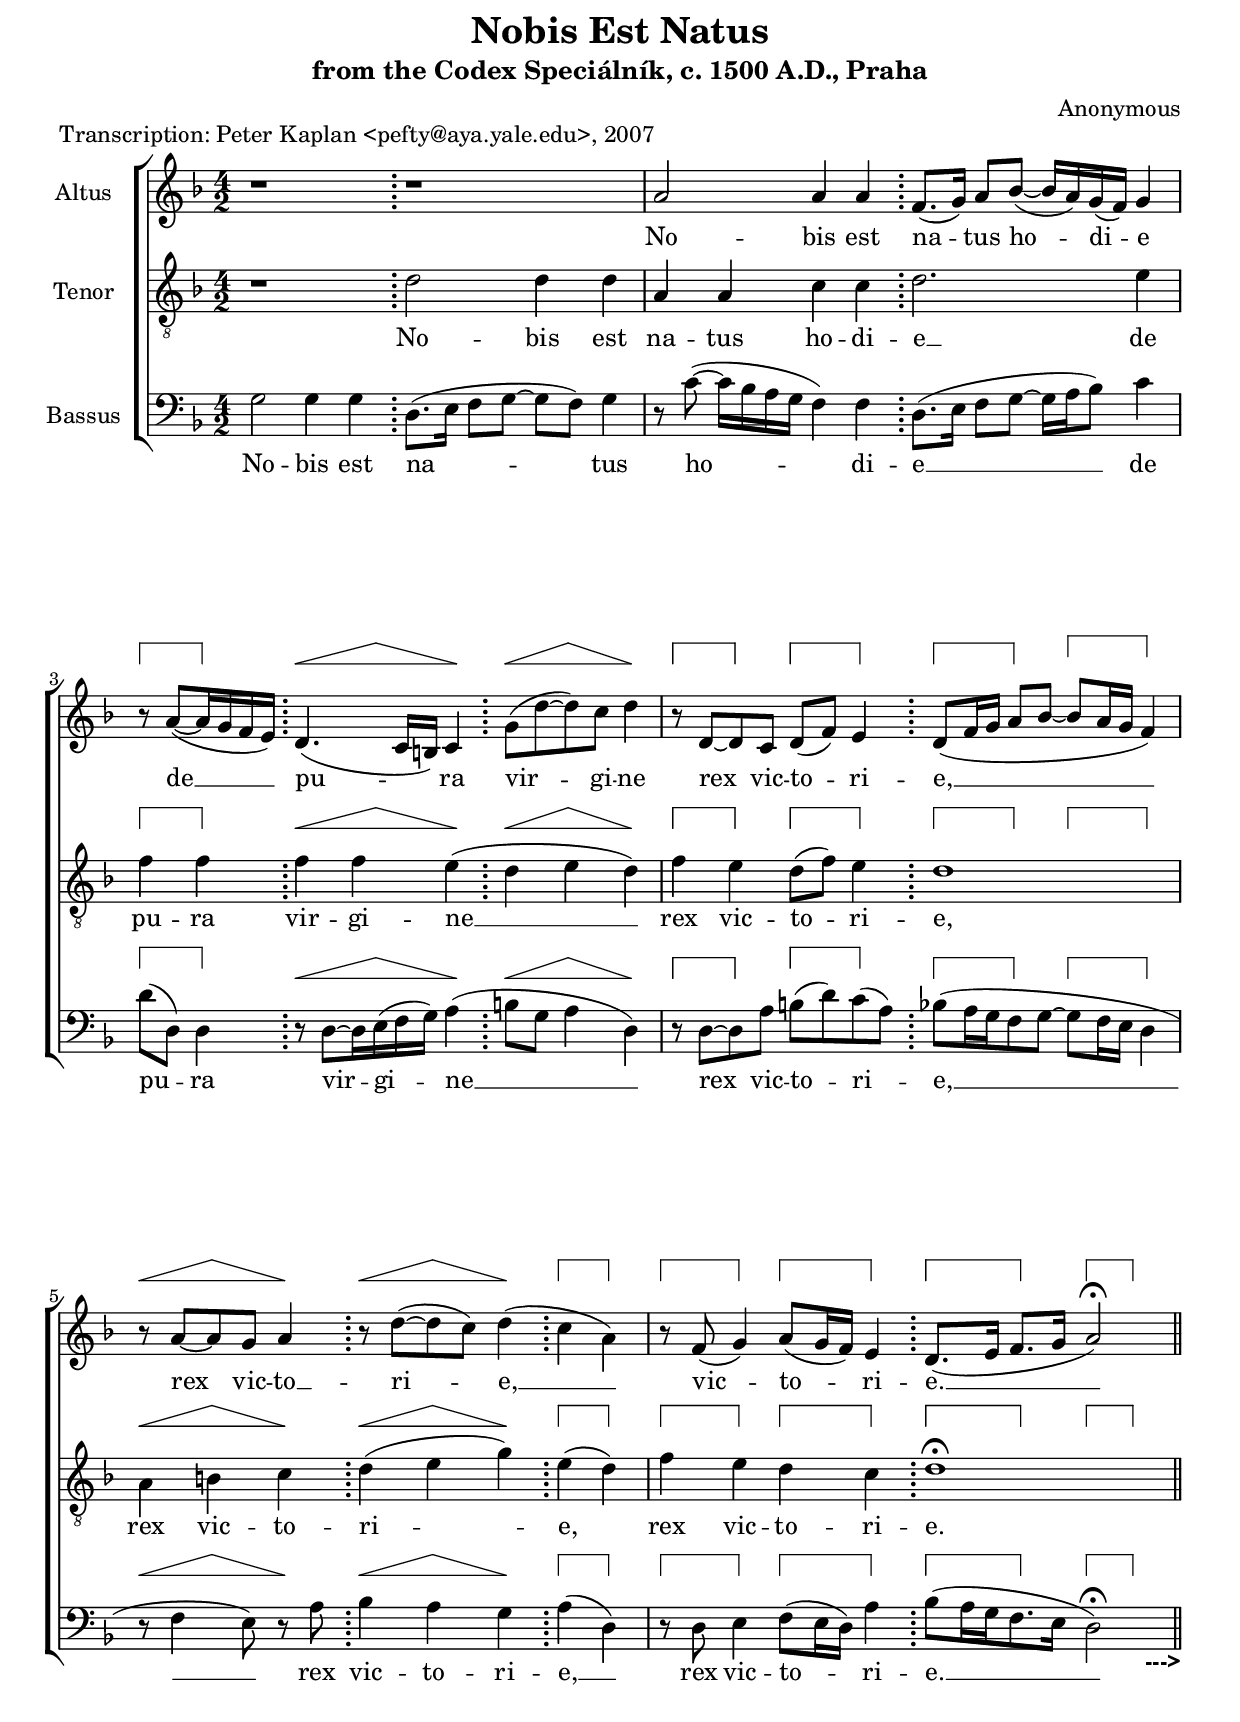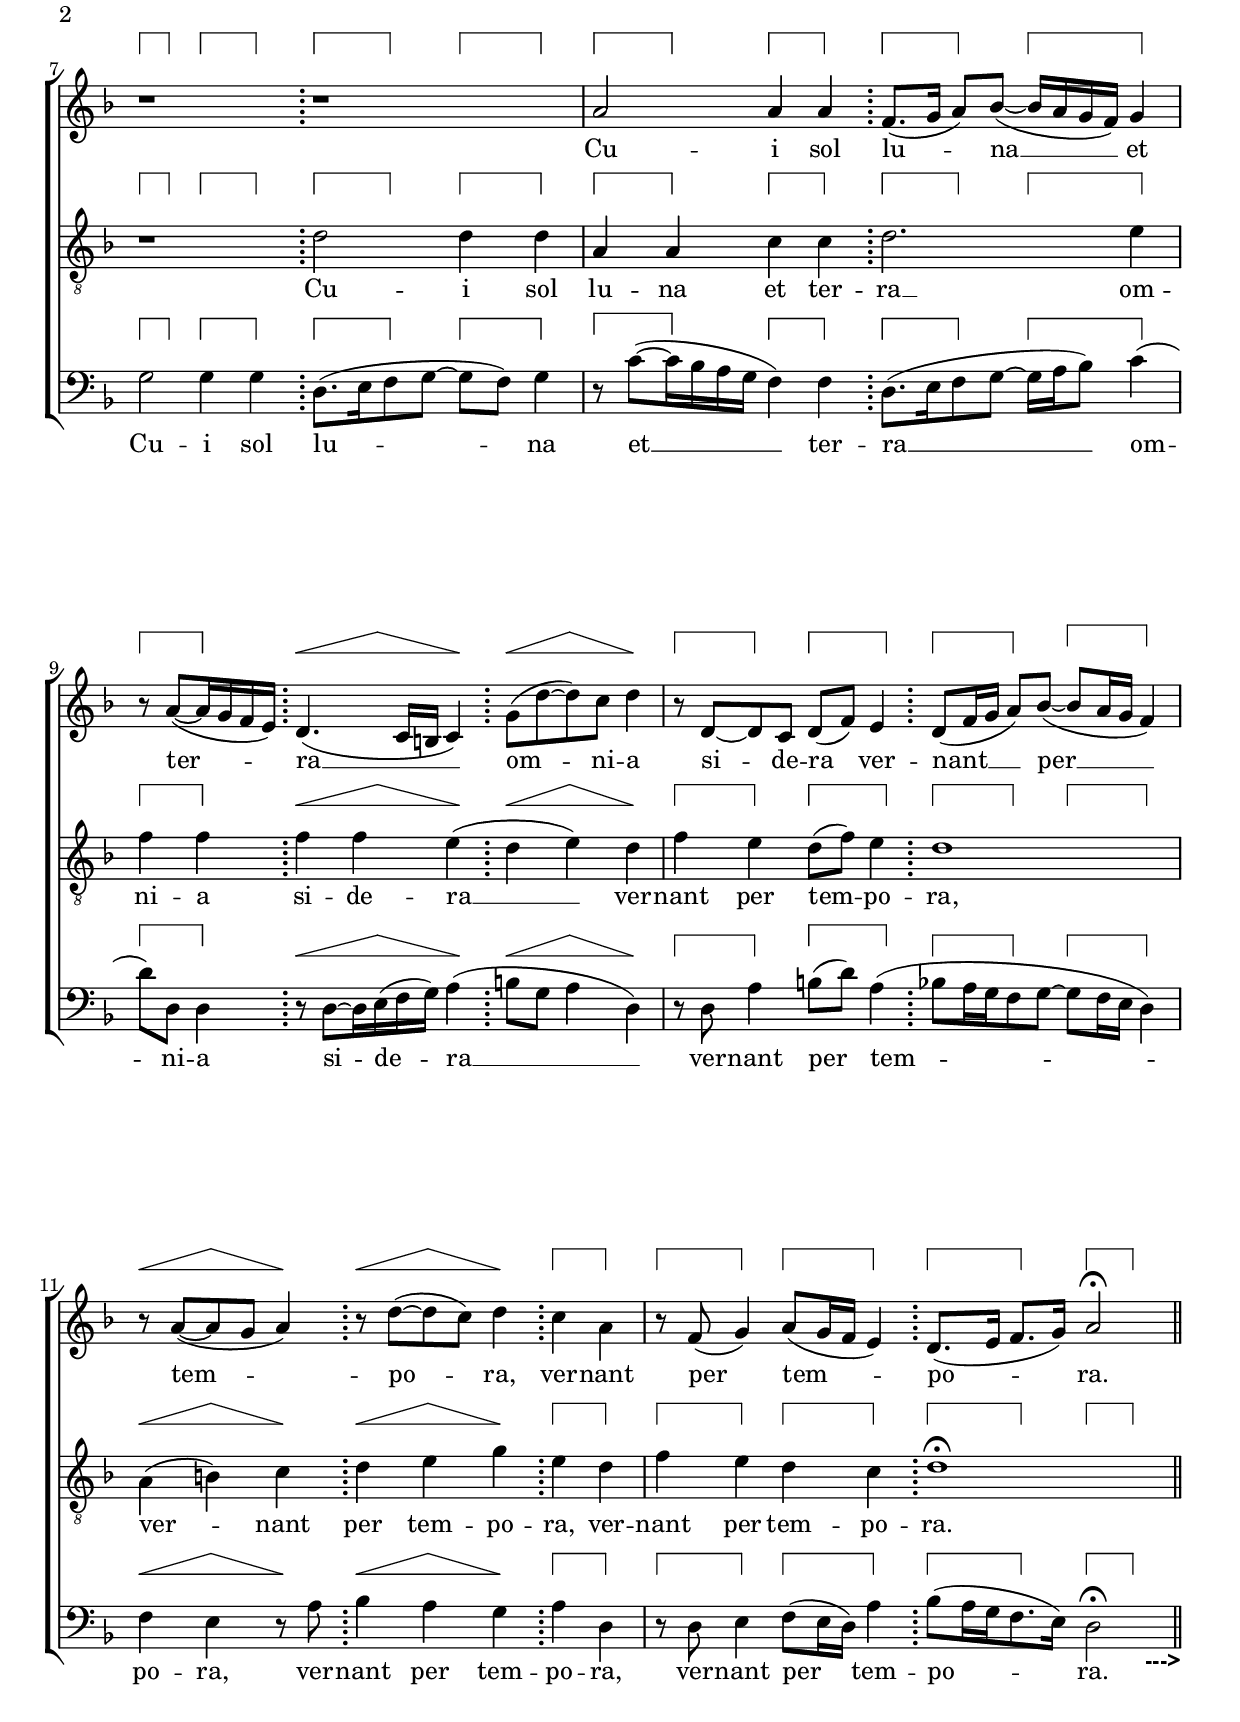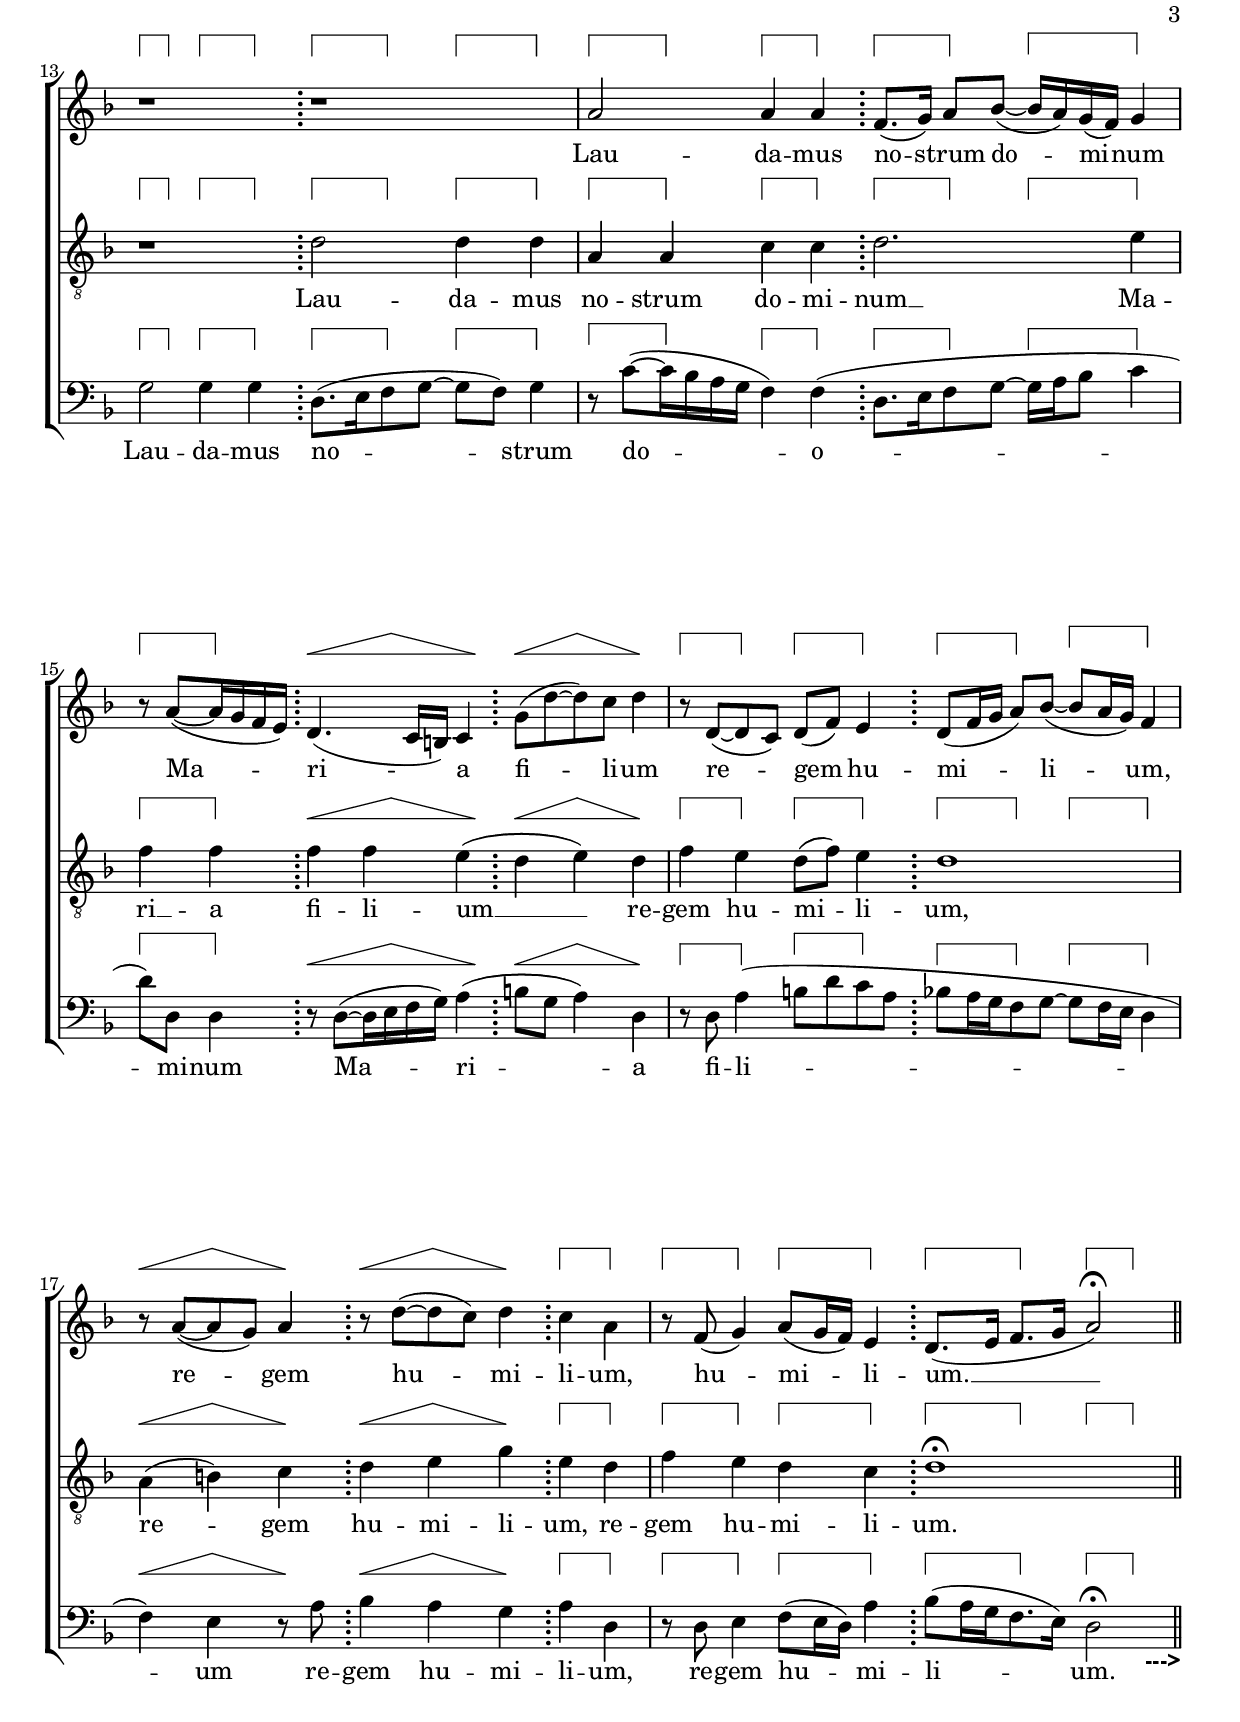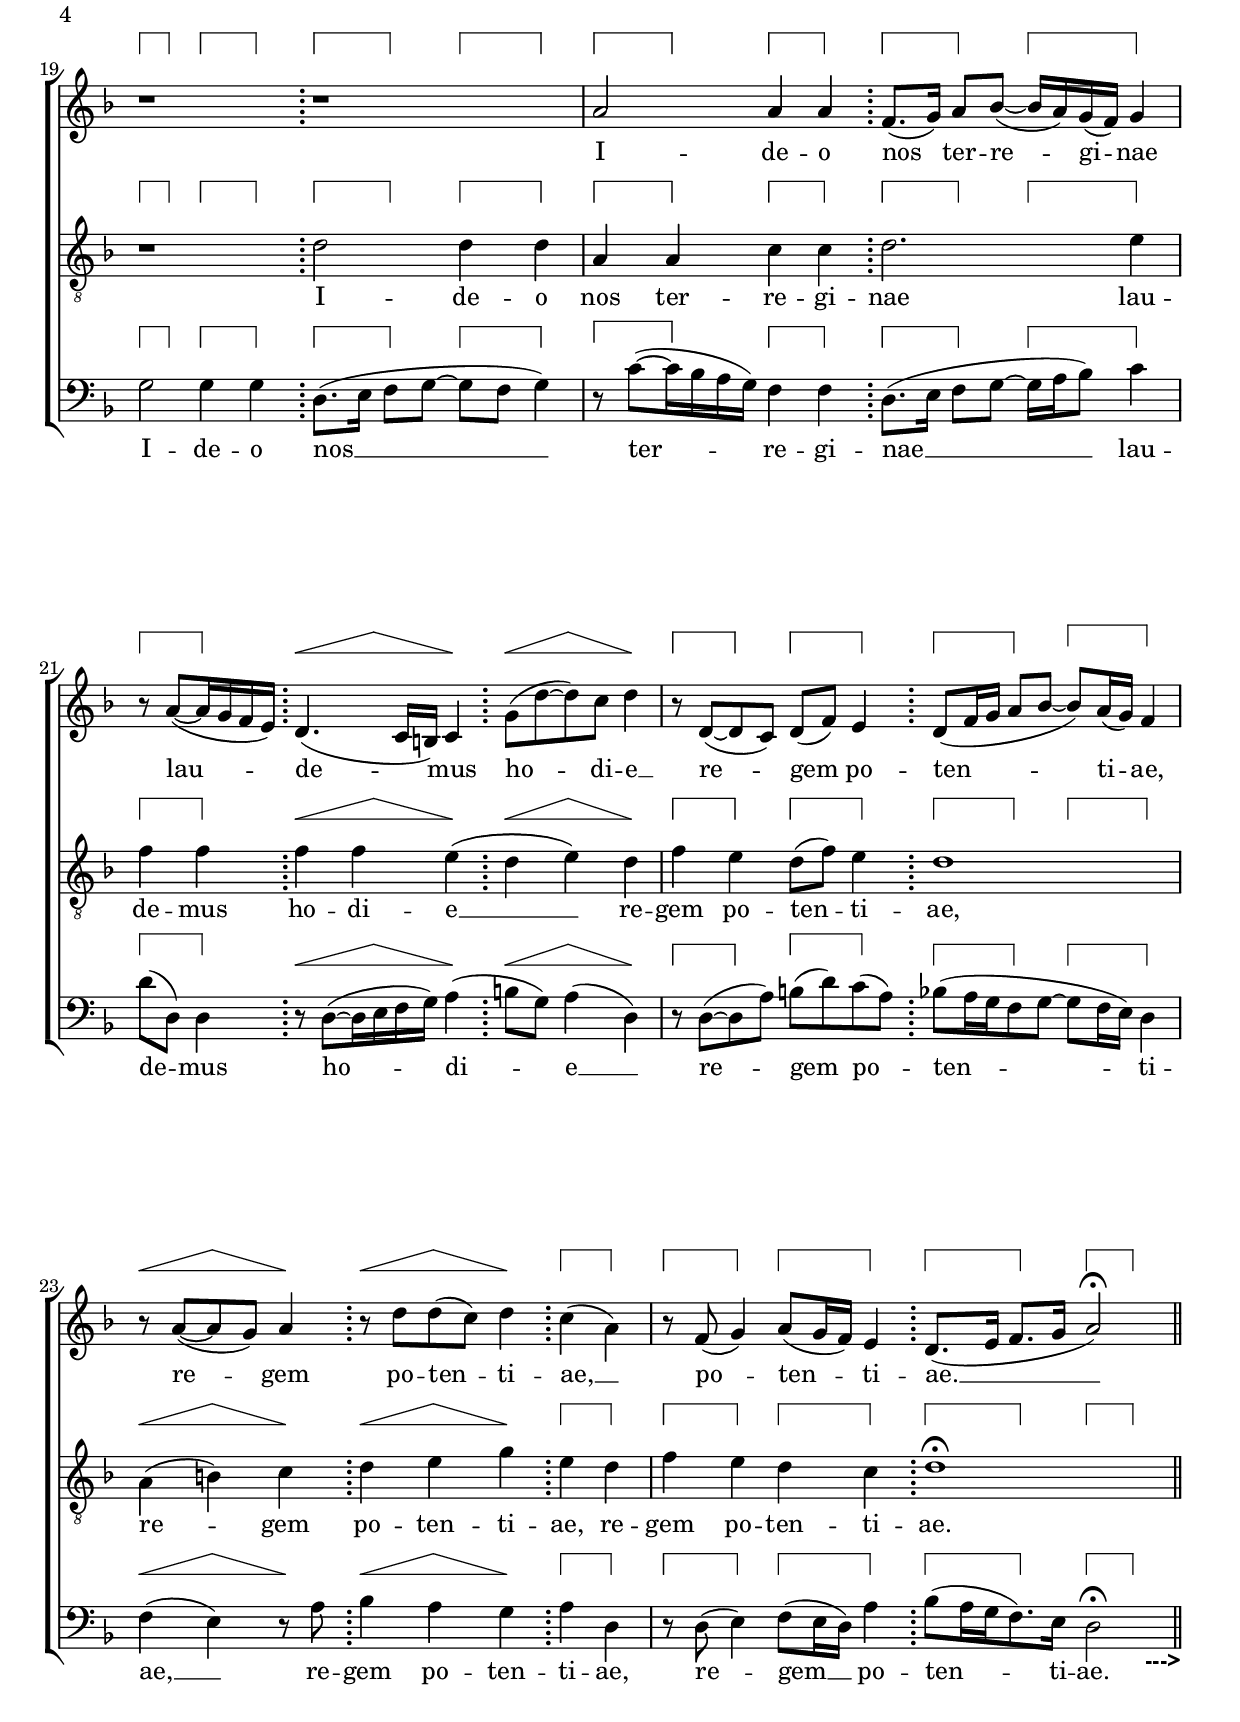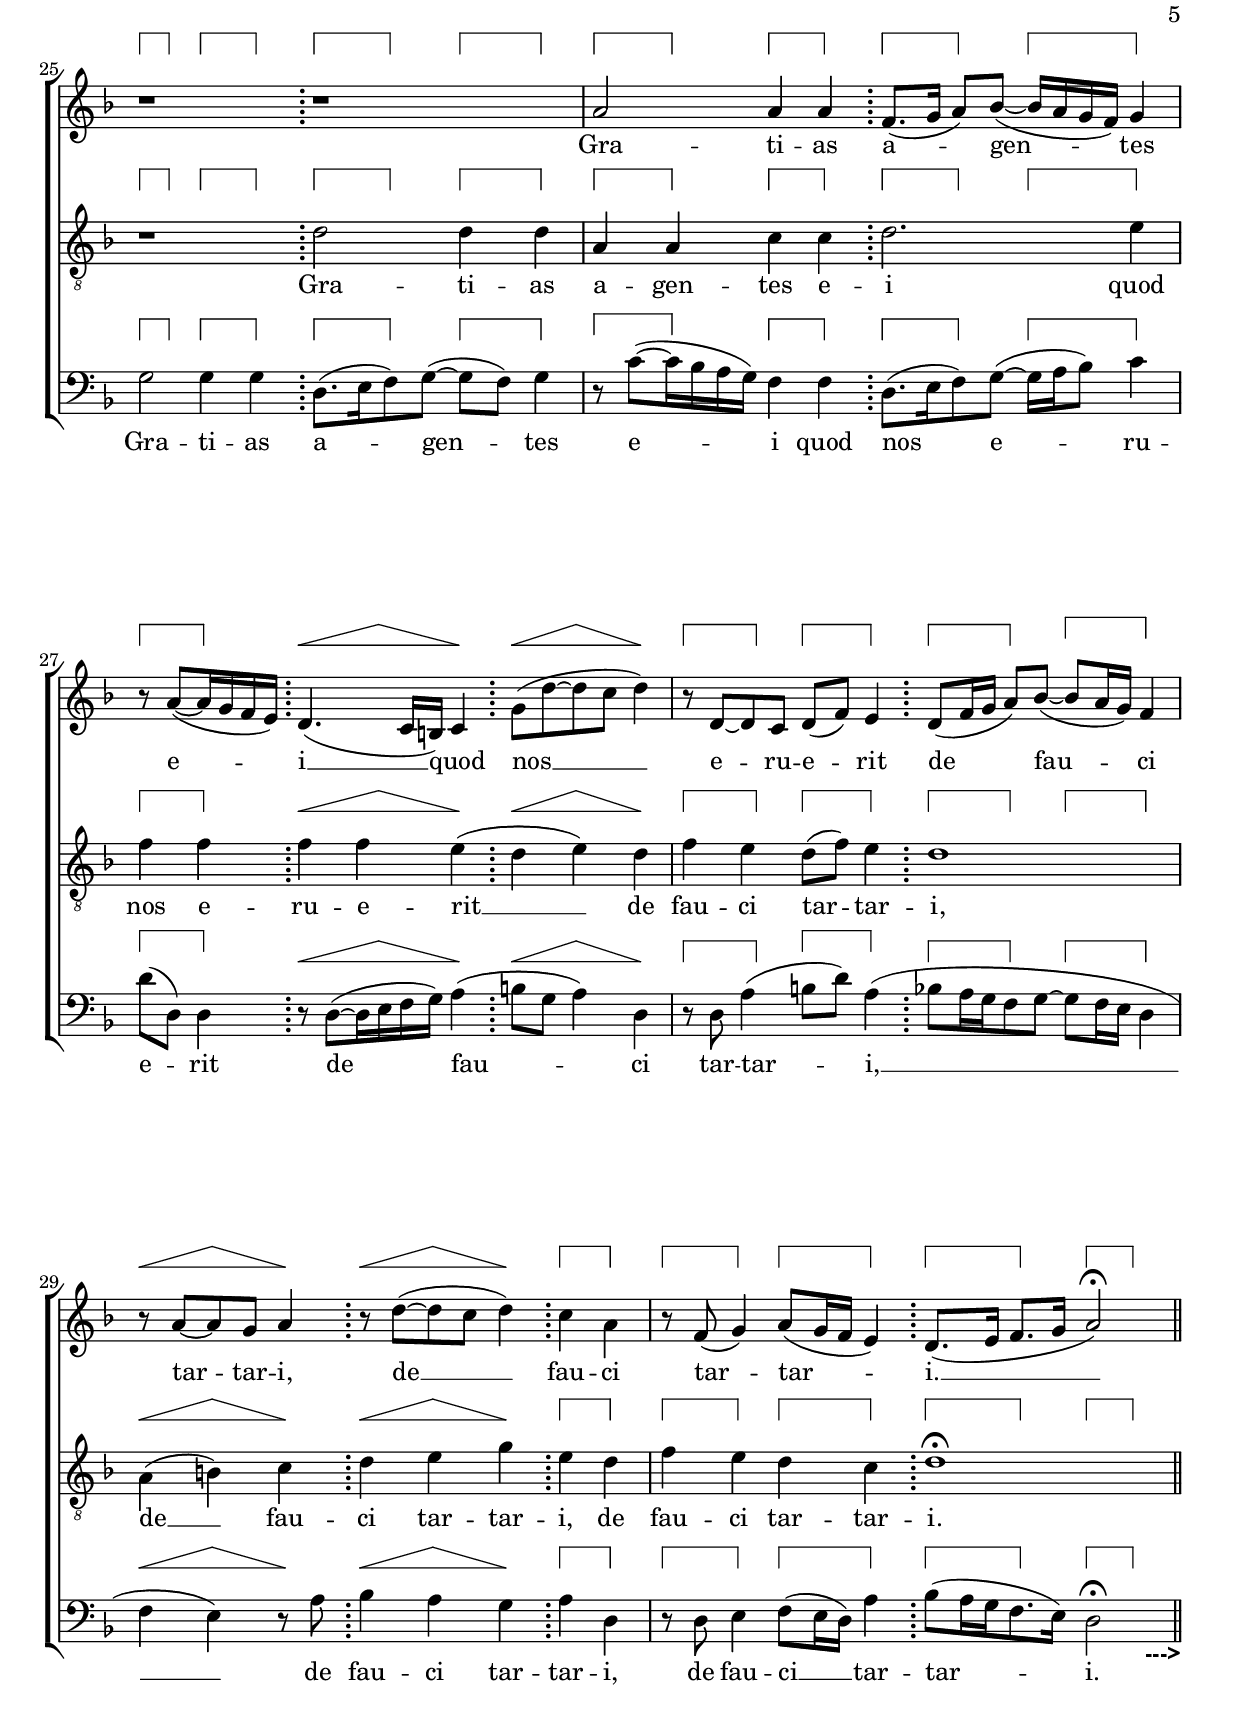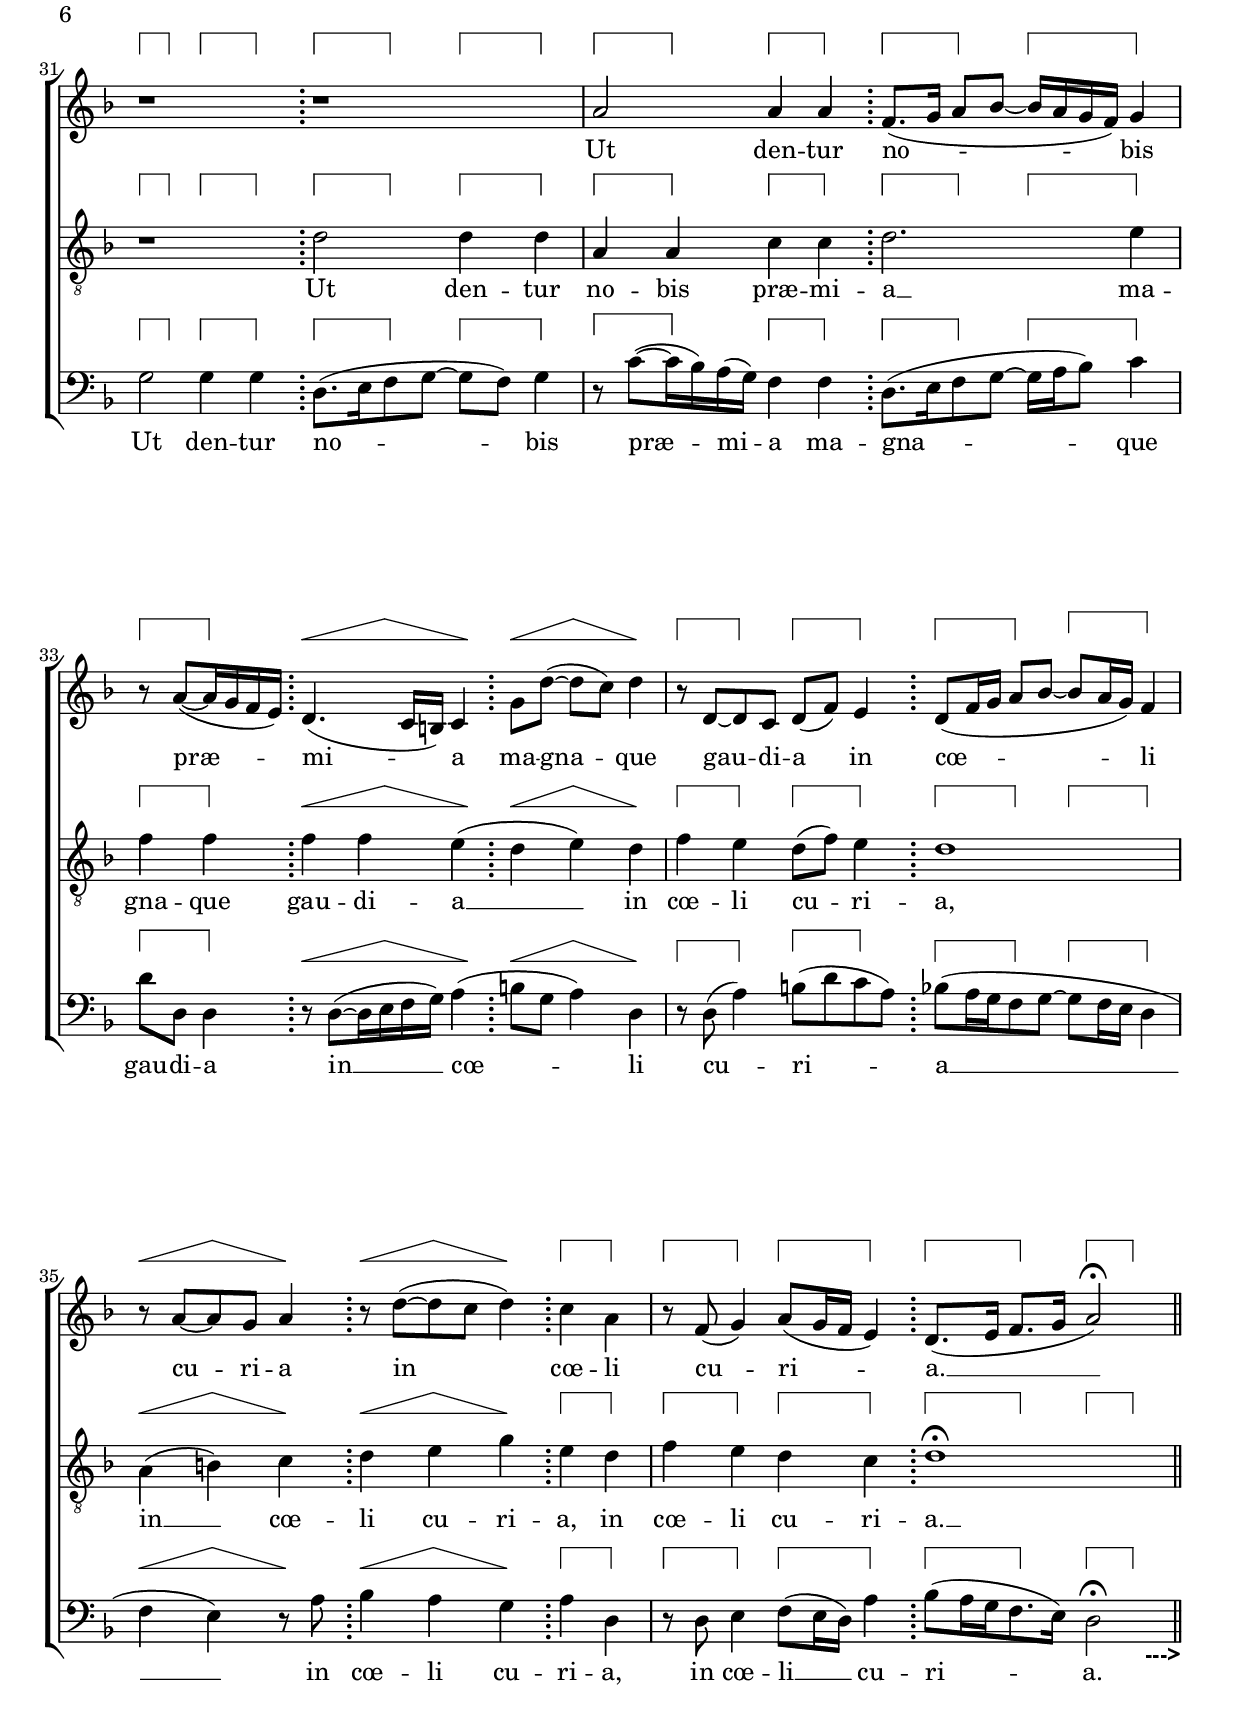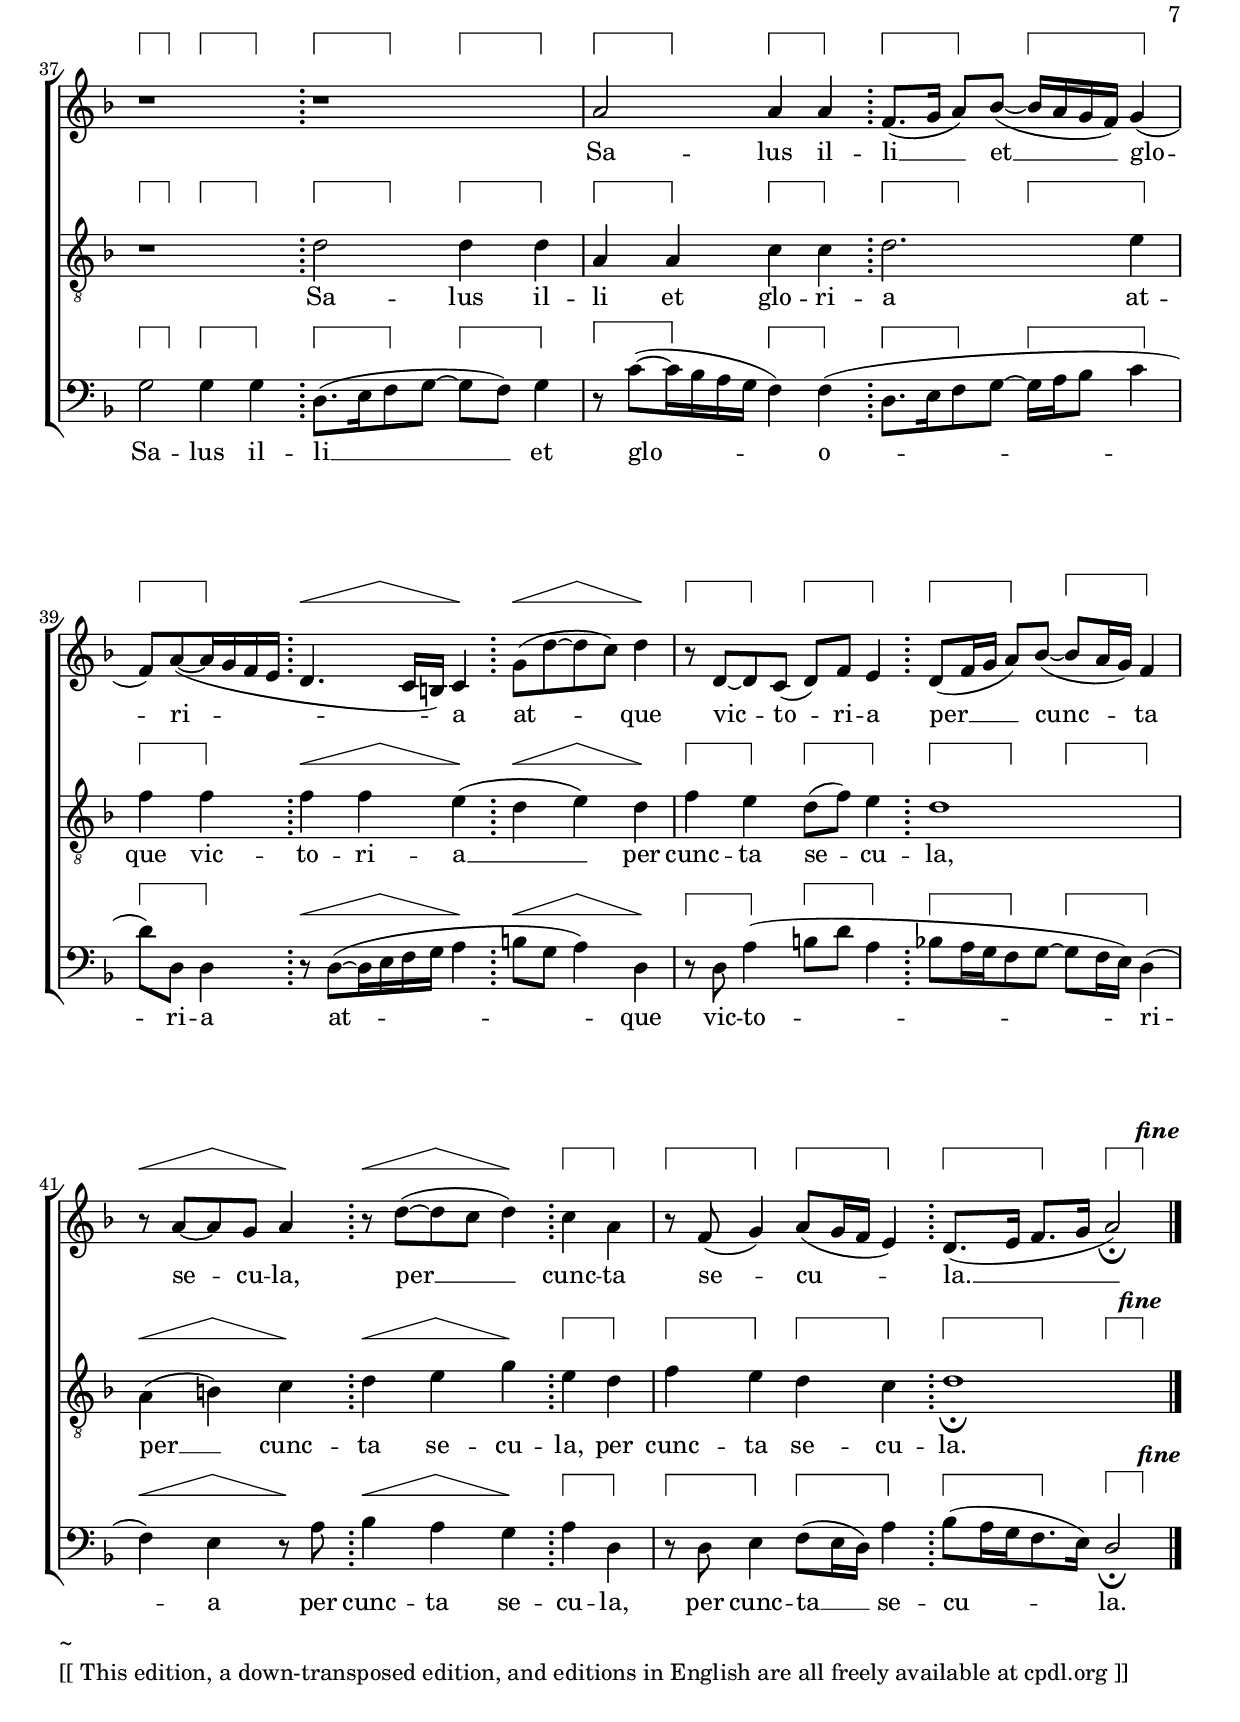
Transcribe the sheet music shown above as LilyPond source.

     \version "2.10.10"
\paper {
  between-system-space = 5\cm
  between-system-padding = #5
  bottom-margin = 1\cm
  top-margin = 0.1\cm
  ragged-bottom=##f
  % ragged-last-bottom=##f
  system-count = #21
  systemSeparatorMarkup = ""
}

\layout {
         % ragged-last = ##t
         \context { 
 % *** TO REMOVE MEASURE GROUPINGS, REMOVE NEXT LINE OF CODE ***
                   \Staff \consists "Measure_grouping_engraver" 
          }
}

oneHalfNoteTime = \markup {
  \override #'(baseline-skip . 0)
  \column {
    \line { \number "1" }
    \line { \smaller \smaller \note #"2" #-0.6 }
  }
}


\header {
    title = "Nobis Est Natus"
    subtitle = "from the Codex Speciálník, c. 1500 A.D., Praha"
    composer = "Anonymous"
    date = "c. 1500 A.D."
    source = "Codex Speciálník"
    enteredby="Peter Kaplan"
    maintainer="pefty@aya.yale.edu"
    piece ="Transcription: Peter Kaplan <pefty@aya.yale.edu>, 2007"
    texidoc = "Any modern transcription of Early music suffers from some necessary flaws.  But in this case additional errors may have crept in in my dictation of this piece from the Hilliard Ensemble recording (1995) thereof.  (In some places I was fully unable to precisely refer the text underlay apparent in the Hilliard Ensemble recording to the text provided in the liner notes; in these cases I have done my best to fill in the gaps sensibly and singably.)  Please forgive any errors, as I had no source against which to check my work.  If errors are found, please notify me so that I can submit a corrected version.

Translation of text (Copyright ECM Records):
To us is born this day
   from a pure virgin
   the King of victory.
To whom the sun, moon, and earth
   and all stars
   spring forth through the ages.
Let us praise our Lord,
   Mary's Son,
   the humble King.
.
.
.
.
.
.
.
.
To Him be worship and glory
   and also victory
   through all ages."

}

     \score { 


       \new Score 
\with { 
% \override NonMusicalPaperColumn #'line-break-permission = ##f 
\override NonMusicalPaperColumn #'page-break-permission = ##f 
\override SpacingSpanner 
          #'base-shortest-duration = #(ly:make-moment 1 16) 
}
        {
         <<
        \new ChoirStaff 
         <<
        \new Staff = altus <<
               {  

        \time 4/2 
      %% Custom time signature
      \override Staff.TimeSignature #'style = #'neomensural
      \override Staff.TimeSignature #'break-visibility = #all-invisible
        \clef treble 
        \key d \minor 
        \set Staff.instrumentName = "Altus "
        \set Staff.midiInstrument = "synth voice"
       % grand measure 1
        r1
        \bar ":"
        r1
       % grand measure 2
        a'2 a'4 a'
        \bar ":"
        f'8.( g'16) a'8[ bes'8](~bes'16 a'16) g'(f') g'4
        \break
       % grand measure 3
        r8 a'8(~a'16 g'16 f' e')
        \bar ":"
        d'4.( c'16 b) c'4
        \bar ":"
        g'8( d''8~d'') c'' d''4
       % grand measure 4
        r8 d'8~d' c' d'( f') e'4
        \bar ":"
        d'8[( f'16 g'] a'8 bes'~bes' a'16 g' f'4)
        \break
       % grand measure 5
        r8 a'8~a' g' a'4
        \bar ":"
        r8 d''8([~d'' c'')] d''4(
        \bar ":"
        \stemDown
        c''4 a') 
        \stemNeutral
       % grand measure 6
        r8 f'8( g'4) a'8( g'16 f') e'4 
        \bar ":"
        d'8.[( e'16] f'8.[ g'16] a'2)
        \fermata
        \bar "||"
        \pageBreak
       % grand measure 7
        r1
        \bar ":"
        r1
       % grand measure 8
        a'2 a'4 a'
        \bar ":"
        f'8.( g'16 a'8)[ bes'8](~bes'16 a'16 g' f') g'4
        \break
       % grand measure 9
        r8 a'8(~a'16 g'16 f' e')
        \bar ":"
        d'4.( c'16 b c'4)
        \bar ":"
        g'8( d''8~d'') c'' d''4
       % grand measure 10
        r8 d'8~d' c' d'( f') e'4
        \bar ":"
        d'8[( f'16 g'] a'8) bes'(~bes' a'16 g' f'4)
        \break
       % grand measure 11
        r8 a'8(~a' g' a'4)
        \bar ":"
        r8 d''8([~d'' c'']) d''4
        \bar ":"
        \stemDown
        c''4 a' 
        \stemNeutral
       % grand measure 12
        r8 f'8( g'4) a'8( g'16 f' e'4) 
        \bar ":"
        d'8.[( e'16] f'8.[ g'16]) a'2
        \fermata
        \bar "||"
        \pageBreak
       % grand measure 13
        r1
        \bar ":"
        r1
       % grand measure 14
        a'2 a'4 a'
        \bar ":"
        f'8.( g'16) a'8[ bes'8(]~bes'16 a') g'( f') g'4
        \break
       % grand measure 15
        r8 a'8(~a'16 g'16 f' e')
        \bar ":"
        d'4.( c'16 b) c'4
        \bar ":"
        g'8( d''8~d'') c''] d''4
       % grand measure 16
        r8 d'8(~d' c') d'( f') e'4
        \bar ":"
        d'8[( f'16 g'] a'8) bes'(~bes' a'16 g') f'4
        \break
       % grand measure 17
        r8 a'8(~a' g') a'4
        \bar ":"
        r8 d''8([~d'' c'')] d''4
        \bar ":"
        \stemDown
        c''4 a' 
        \stemNeutral
       % grand measure 18
        r8 f'8( g'4) a'8( g'16 f') e'4 
        \bar ":"
        d'8.[( e'16] f'8.[ g'16] a'2)
        \fermata
        \bar "||"
        \pageBreak
       % grand measure 19
        r1
        \bar ":"
        r1
       % grand measure 20
        a'2 a'4 a'
        \bar ":"
        f'8.( g'16) a'8[ bes'8](~bes'16 a'16) g'(f') g'4
        \break
       % grand measure 21
        r8 a'8(~a'16 g'16 f' e')
        \bar ":"
        d'4.( c'16 b) c'4
        \bar ":"
        g'8( d''8~d'') c'' d''4
       % grand measure 22
        r8 d'8(~d' c') d'( f') e'4
        \bar ":"
        d'8[( f'16 g'] a'8 bes'~bes') a'16( g') f'4
        \break
       % grand measure 23
        r8 a'8(~a' g') a'4
        \bar ":"
        r8 d''8[ d''( c'')] d''4
        \bar ":"
        \stemDown
        c''4( a') 
        \stemNeutral
       % grand measure 24
        r8 f'8( g'4) a'8( g'16 f') e'4 
        \bar ":"
        d'8.[( e'16] f'8.[ g'16] a'2)
        \fermata
        \bar "||"
        \pageBreak
       % grand measure 25
        r1
        \bar ":"
        r1
       % grand measure 26
        a'2 a'4 a'
        \bar ":"
        f'8.( g'16 a'8)[ bes'8](~bes'16 a'16 g' f') g'4
        \break
       % grand measure 27
        r8 a'8(~a'16 g'16 f' e')
        \bar ":"
        d'4.( c'16 b) c'4
        \bar ":"
        g'8( d''8~d'' c'' d''4)
       % grand measure 28
        r8 d'8~d' c' d'( f') e'4
        \bar ":"
        d'8[( f'16 g'] a'8) bes'(~bes' a'16 g') f'4
        \break
       % grand measure 29
        r8 a'8~a' g' a'4
        \bar ":"
        r8 d''8([~d'' c''] d''4)
        \bar ":"
        \stemDown
        c''4 a' 
        \stemNeutral
       % grand measure 30
        r8 f'8( g'4) a'8( g'16 f' e'4) 
        \bar ":"
        d'8.[( e'16] f'8.[ g'16] a'2)
        \fermata
        \bar "||"
        \pageBreak
       % grand measure 31
        r1
        \bar ":"
        r1
       % grand measure 32
        a'2 a'4 a'
        \bar ":"
        f'8.( g'16 a'8[ bes'8]~bes'16 a' g' f') g'4
        \break
       % grand measure 33
        r8 a'8(~a'16 g'16 f' e')
        \bar ":"
        d'4.( c'16 b) c'4
        \bar ":"
        g'8 d''8(~d''[ c'']) d''4
       % grand measure 34
        r8 d'8~d' c' d'( f') e'4
        \bar ":"
        d'8[( f'16 g'] a'8 bes'~bes' a'16 g') f'4
        \break
       % grand measure 35
        r8 a'8~a' g' a'4
        \bar ":"
        r8 d''8([~d'' c''] d''4)
        \bar ":"
        \stemDown
        c''4 a' 
        \stemNeutral
       % grand measure 36
        r8 f'8( g'4) a'8( g'16 f' e'4) 
        \bar ":"
        d'8.[( e'16] f'8.[ g'16] a'2)
        \fermata
        \bar "||"
        \pageBreak
       % grand measure 37
        r1
        \bar ":"
        r1
       % grand measure 38
        a'2 a'4 a'
        \bar ":"
        f'8.( g'16 a'8)[ bes'8](~bes'16 a'16 g' f') g'4(
        \break
       % grand measure 39
        f'8) a'(~a'16 g'16 f' e'
        \bar ":"
        d'4. c'16 b) c'4
        \bar ":"
        g'8( d''8~d'' c'') d''4
       % grand measure 40
        r8 d'8~d' c'( d') f' e'4
        \bar ":"
        d'8[( f'16 g'] a'8) bes'(~bes' a'16 g') f'4
        \break
       % grand measure 41
        r8 a'8~a' g' a'4
        \bar ":"
        r8 d''8([~d'' c''] d''4)
        \bar ":"
        \stemDown
        c''4 a' 
        \stemNeutral
       % grand measure 42
        r8 f'8( g'4) a'8( g'16 f' e'4) 
        \bar ":"
        d'8.[( e'16] f'8.[ g'16] a'2^\markup{ \hspace#3 \raise #0.0 \italic \bold fine } )
        _\fermata
        \bar "||"
 }
\addlyrics { 


        No -- bis est 
        na -- tus ho -- di -- e
        de __ 
        pu -- ra 
        vir -- gi -- ne
        rex vic -- to -- ri -- 
        e, __
        rex 
        vic -- to 
        __ -- ri -- e, __ vic --
        to -- ri -- e. __ 


        Cu -- i sol 
        lu -- na __ et 
        ter -- 
        ra __
        om -- ni -- a 
        si -- de -- ra ver -- 
        nant __ per __ 
        tem -- 
        po -- ra,
        ver -- nant 
        per tem -- 
        po -- ra.


        Lau -- da -- mus 
        no -- strum do -- mi -- num
        Ma --
        ri -- a 
        fi -- li -- um
        re -- gem hu -- mi -- 
        li -- 
        um,
        re -- gem
        hu -- mi --
        li -- um, 
        hu -- mi -- li --
        um. __

        I -- de -- o 
        nos ter -- re -- gi -- nae
        lau --
        de -- mus 
        ho -- di -- e
        __ re -- gem po -- 
        ten -- ti -- ae,
        re -- gem 
        po -- ten -- ti -- 
        ae, __
        po -- ten -- ti -- 
        ae. __ 


        Gra -- ti -- as 
        a -- gen -- tes
        e -- 
        i __ quod
        nos __
        e -- ru -- e -- rit
        de fau -- ci 
        tar -- tar -- i,
        de __ 
        fau -- ci 
        tar -- tar --
        i. __


        Ut den -- tur 
        no -- bis
        præ --
        mi -- a 
        ma -- gna -- que
        gau -- di -- a in 
        cœ -- li 
        cu -- ri -- a
        in
        cœ -- li
        cu -- ri --
        a. __

        Sa -- lus il -- 
        li __ et __ glo -- 
          ri -- 
          a 
        at -- que
        vic -- to -- ri -- a
        per __ cunc -- ta 
        se -- cu -- la,
        per __
        cunc -- ta se -- cu -- 
        la. __
} 
>>
        \new Staff = tenor <<
               {  
      %% Custom time signature
      \override Staff.TimeSignature #'style = #'neomensural
      \override Staff.TimeSignature #'break-visibility = #all-invisible
        \clef "G_8" 
        \key d \minor 
        \time 4/2 
        \set Staff.instrumentName = "Tenor "
        \set Staff.midiInstrument = "synth voice"
       % grand measure 1
        r1
        \bar ":"
        d'2 d'4 d'
       % grand measure 2
        a4 a c' c'
        \bar ":"
        d'2. e'4
       % grand measure 3
        f'4 f'
        \bar ":"
        f'4 f' e'(
        \bar ":"
        d'4 e' d')
       % grand measure 4
        f'4 e' d'8( f') e'4
        \bar ":"
        d'1
       % grand measure 5
        \stemDown
        a4 b c'
        \stemNeutral
        \bar ":"
        d'4( e' g')
        \bar ":"
        e'( d') 
       % grand measure 6
        f'4 e' d' c' 
        \bar ":"
        d'1 
        \fermata
        \bar "||" 
        \pageBreak
       % grand measure 7
        r1
        \bar ":"
        d'2 d'4 d'
       % grand measure 8
        a4 a c' c'
        \bar ":"
        d'2. e'4
       % grand measure 9
        f'4 f'
        \bar ":"
        f'4 f' e'(
        \bar ":"
        d'4 e') d'
       % grand measure 10
        f'4 e' d'8( f') e'4
        \bar ":"
        d'1
       % grand measure 11
        \stemDown
        a4( b) c'
        \stemNeutral
        \bar ":"
        d'4 e' g'
        \bar ":"
        e' d' 
       % grand measure 12
        f'4 e' d' c' 
        \bar ":"
        d'1 
        \fermata
        \bar "||" 
        \pageBreak
       % grand measure 13
        r1
        \bar ":"
        d'2 d'4 d'
       % grand measure 14
        a4 a c' c'
        \bar ":"
        d'2. e'4
       % grand measure 15
        f'4 f'
        \bar ":"
        f'4 f' e'(
        \bar ":"
        d'4 e') d'
       % grand measure 16
        f'4 e' d'8( f') e'4
        \bar ":"
        d'1
       % grand measure 17
        \stemDown
        a4( b) c'
        \stemNeutral
        \bar ":"
        d'4 e' g'
        \bar ":"
        e' d' 
       % grand measure 18
        f'4 e' d' c' 
        \bar ":"
        d'1 
        \fermata
        \bar "||" 
        \pageBreak
       % grand measure 19
        r1
        \bar ":"
        d'2 d'4 d'
       % grand measure 20
        a4 a c' c'
        \bar ":"
        d'2. e'4
       % grand measure 21
        f'4 f'
        \bar ":"
        f'4 f' e'(
        \bar ":"
        d'4 e') d'
       % grand measure 22
        f'4 e' d'8( f') e'4
        \bar ":"
        d'1
       % grand measure 23
        \stemDown
        a4( b) c'
        \stemNeutral
        \bar ":"
        d'4 e' g'
        \bar ":"
        e' d' 
       % grand measure 24
        f'4 e' d' c' 
        \bar ":"
        d'1 
        \fermata
        \bar "||" 
        \pageBreak
       % grand measure 25
        r1
        \bar ":"
        d'2 d'4 d'
       % grand measure 26
        a4 a c' c'
        \bar ":"
        d'2. e'4
       % grand measure 27
        f'4 f'
        \bar ":"
        f'4 f' e'(
        \bar ":"
        d'4 e') d'
       % grand measure 28
        f'4 e' d'8( f') e'4
        \bar ":"
        d'1
       % grand measure 29
        \stemDown
        a4( b) c'
        \stemNeutral
        \bar ":"
        d'4 e' g'
        \bar ":"
        e' d' 
       % grand measure 30
        f'4 e' d' c' 
        \bar ":"
        d'1 
        \fermata
        \bar "||" 
        \pageBreak
       % grand measure 31
        r1
        \bar ":"
        d'2 d'4 d'
       % grand measure 32
        a4 a c' c'
        \bar ":"
        d'2. e'4
       % grand measure 33
        f'4 f'
        \bar ":"
        f'4 f' e'(
        \bar ":"
        d'4 e') d'
       % grand measure 34
        f'4 e' d'8( f') e'4
        \bar ":"
        d'1
       % grand measure 35
        \stemDown
        a4( b) c'
        \stemNeutral
        \bar ":"
        d'4 e' g'
        \bar ":"
        e' d' 
       % grand measure 36
        f'4 e' d' c' 
        \bar ":"
        d'1 
        \fermata
        \bar "||" 
        \pageBreak
       % grand measure 37
        r1
        \bar ":"
        d'2 d'4 d'
       % grand measure 38
        a4 a c' c'
        \bar ":"
        d'2. e'4
       % grand measure 39
        f'4 f'
        \bar ":"
        f'4 f' e'(
        \bar ":"
        d'4 e') d'
       % grand measure 40
        f'4 e' d'8( f') e'4
        \bar ":"
        d'1
       % grand measure 41
        \stemDown
        a4( b) c'
        \stemNeutral
        \bar ":"
        d'4 e' g'
        \bar ":"
        e' d' 
       % grand measure 42
        f'4 e' d' c' 
        \bar ":"
        d'1^\markup{ \hspace#17 \raise #0.2 \italic \bold fine }  
        _\fermata
        \bar "|."
}
\addlyrics { 

        No -- bis est 
        na -- tus ho -- di -- 
        e __ de 
        pu -- ra 
        vir -- gi -- ne
        __
        rex vic -- to -- ri -- 
        e,
        rex vic -- to --
        ri -- 
        e, rex vic --
        to -- ri -- e.

        Cu -- i sol 
        lu -- na et ter -- 
        ra __ om -- 
        ni -- a 
        si -- de -- ra
        __
        ver -- nant per tem --
        po -- ra,
        ver -- nant per 
        tem --
        po -- ra, ver -- nant 
        per tem -- po -- ra.

        Lau -- da -- mus 
        no -- strum do -- mi -- num __
        Ma -- ri 
        __ -- a 
        fi -- li -- um
        __        
        re -- gem hu -- mi -- 
        li -- um,
        re -- gem hu -- 
        mi -- 
        li -- um, re -- gem 
        hu -- mi -- li -- um.

        I -- de -- o 
        nos ter -- re -- gi -- 
        nae lau --
        de -- mus 
        ho -- di -- e
        __ re -- 
        gem po -- ten -- ti --
        ae,
        re -- gem 
        po -- ten -- ti -- 
        ae, re -- 
        gem po -- ten -- ti -- 
        ae.  

        Gra -- ti -- as 
        a -- gen -- tes e -- 
        i quod
        nos e -- 
        ru -- e -- rit
        __ de 
        fau -- ci tar -- tar --
        i,
        de __ fau -- 
        ci tar -- tar --
        i, de
        fau -- ci tar -- tar --
        i. 

        Ut den -- tur 
        no -- bis præ -- mi -- 
        a __ ma -- 
        gna -- que
        gau -- di -- a 
        __ in 
        cœ -- li cu -- ri -- 
        a,
        in __ cœ -- 
        li cu -- ri --
        a, in 
        cœ -- li cu -- ri --
        a. __

        Sa -- lus il -- 
        li et glo -- ri -- 
        a at --
        que vic -- 
        to -- ri -- a
        __       
        per  cunc -- ta se -- 
        cu -- 
        la, per __ cunc -- 
        ta 
        se --
        cu -- la, per cunc -- 
        ta se -- cu -- la.

}

>>

        \new Staff = bass <<
               {  
      %% Custom time signature
      \override Staff.TimeSignature #'style = #'neomensural
      \override Staff.TimeSignature #'break-visibility = #all-invisible
        \clef bass 
        \key d \minor 
        \time 4/2 
        \set Staff.instrumentName = "Bassus "
        \set Staff.midiInstrument = "synth voice"
       % grand measure 1
       % #(set-time-signature 8 4 '(2 2 2 2))
        g2 g4 g
        \bar ":"
        d8.([ e16] f8[ g]~g[ f]) g4        
       % grand measure 2  
       % #(set-time-signature 8 4 '(2 2 2 2))      
        r8 c'8(~c'16 bes a g f4) f
        \bar ":"
        d8.([ e16] f8[ g]~g16 a bes8) c'4
        \break
       % grand measure 3
       #(set-time-signature 8 4 '(2 3 3)) 
        d'8( d) d4
        \bar ":"
        r8 d8~d16 e( f g) a4(
        \bar ":"
        b8 g a4 d)
       % grand measure 4
       #(set-time-signature 8 4 '(2 2 2 2))
        r8 d8~d a b( d') c'( a)
        \bar ":"
        bes8( a16 g f8 g~g f16 e d4
       % grand measure 5
       #(set-time-signature 8 4 '(3 3 2)) 
        r8 f4 e8) r8 a8
        \bar ":"
        bes4 a g
        \bar ":"
        a4( d)
       % grand measure 6
       #(set-time-signature 8 4 '(2 2 2 2))
        r8 d8 e4 f8( e16 d) a4
        \bar ":"
        bes8( a16 g f8. e16_\markup{ \hspace#9 \raise #0.8 \bold ---> } 
        % \once \override TextScript #'padding = #15.0    
        d2)
        \fermata 
        \bar "||"
        \pageBreak
       % grand measure 7
       % #(set-time-signature 8 4 '(2 2 2 2))
        g2 g4 g
        \bar ":"
        d8.( e16 f8 g~g f) g4        
       % grand measure 8        
        r8 c'8(~c'16 bes a g f4) f
        \bar ":"
        d8.( e16 f8 g~g16 a bes8) c'4(
        \break
       % grand measure 9
       #(set-time-signature 8 4 '(2 3 3)) 
        d'8) d d4
        \bar ":"
        r8 d8~d16 e( f g) a4(
        \bar ":"
        b8 g a4 d)
       % grand measure 10
       #(set-time-signature 8 4 '(2 2 2 2))
        r8 d8 a4 b8( d') a4(
        \bar ":"
        bes8 a16 g f8 g~g f16 e d4)
       % grand measure 11
       #(set-time-signature 8 4 '(3 3 2)) 
        f4 e r8 a8
        \bar ":"
        bes4 a g
        \bar ":"
        a4 d
       % grand measure 12
       #(set-time-signature 8 4 '(2 2 2 2))
        r8 d8 e4 f8( e16 d) a4
        \bar ":"
        bes8( a16 g f8. e16_\markup{ \hspace#9 \raise #0.8 \bold ---> }) 
        % \once \override TextScript #'padding = #15.0    
        d2
        \fermata 
        \bar "||"
        \pageBreak       
       % grand measure 13
       % #(set-time-signature 8 4 '(2 2 2 2))
        g2 g4 g
        \bar ":"
        d8.( e16 f8 g~g f) g4        
       % grand measure 14        
        r8 c'8((~c'16 bes a g f4) f(
        \bar ":"
        d8. e16 f8 g~g16 a bes8 c'4
        \break
       % grand measure 15
       #(set-time-signature 8 4 '(2 3 3)) 
        d'8)) d d4
        \bar ":"
        r8 d8(~d16 e f g) a4(
        \bar ":"
        b8 g a4) d
       % grand measure 16
       #(set-time-signature 8 4 '(2 2 2 2))
        r8 d8 a4 (b8 d' c' a
        \bar ":"
        bes8 a16 g f8 g~g f16 e d4
       % grand measure 17
       #(set-time-signature 8 4 '(3 3 2)) 
        f4) e r8 a8
        \bar ":"
        bes4 a g
        \bar ":"
        a4 d
       % grand measure 18
       #(set-time-signature 8 4 '(2 2 2 2))
        r8 d8 e4 f8( e16 d) a4
        \bar ":"
        bes8( a16 g f8. e16_\markup{ \hspace#9 \raise #0.8 \bold ---> }) 
        % \once \override TextScript #'padding = #15.0    
        d2
        \fermata 
        \bar "||"
        \pageBreak 
       % grand measure 19 
       % #(set-time-signature 8 4 '(2 2 2 2))
        g2 g4 g
        \bar ":"
        d8.([ e16] f8[ g]~g[ f] g4)        
       % grand measure 20  
       % #(set-time-signature 8 4 '(2 2 2 2))      
        r8 c'8(~c'16 bes a g) f4 f
        \bar ":"
        d8.([ e16] f8[ g]~g16 a bes8) c'4
        \break
       % grand measure 21
       #(set-time-signature 8 4 '(2 3 3)) 
        d'8( d) d4
        \bar ":"
        r8 d8(~d16 e f g) a4(
        \bar ":"
        b8 g) a4( d)
       % grand measure 22
       #(set-time-signature 8 4 '(2 2 2 2))
        r8 d8(~d a) b( d') c'( a)
        \bar ":"
        bes8( a16 g f8 g~g f16 e) d4
       % grand measure 23
       #(set-time-signature 8 4 '(3 3 2)) 
        f4( e) r8 a8
        \bar ":"
        bes4 a g
        \bar ":"
        a4 d
       % grand measure 24
       #(set-time-signature 8 4 '(2 2 2 2))
        r8 d8( e4) f8( e16 d) a4
        \bar ":"
        bes8( a16 g f8.) e16_\markup{ \hspace#9 \raise #0.8 \bold ---> } 
        % \once \override TextScript #'padding = #15.0    
        d2
        \fermata 
        \bar "||"
        \pageBreak
       % grand measure 25
       % #(set-time-signature 8 4 '(2 2 2 2))
        g2 g4 g
        \bar ":"
        d8.( e16 f8) g(~g f) g4        
       % grand measure 26        
        r8 c'8(~c'16 bes a g) f4 f
        \bar ":"
        d8.( e16 f8) g(~g16 a bes8) c'4
        \break
       % grand measure 27
       #(set-time-signature 8 4 '(2 3 3)) 
        d'8( d) d4
        \bar ":"
        r8 d8(~d16 e f g) a4(
        \bar ":"
        b8 g a4) d
       % grand measure 28
       #(set-time-signature 8 4 '(2 2 2 2))
        r8 d8 a4( b8 d') a4(
        \bar ":"
        bes8 a16 g f8 g~g f16 e d4
        \break
       % grand measure 29
       #(set-time-signature 8 4 '(3 3 2)) 
        f4 e) r8 a8
        \bar ":"
        bes4 a g
        \bar ":"
        a4 d
       % grand measure 30
       #(set-time-signature 8 4 '(2 2 2 2))
        r8 d8 e4 f8( e16 d) a4
        \bar ":"
        bes8( a16 g f8. e16_\markup{ \hspace#9 \raise #0.8 \bold ---> }) 
        % \once \override TextScript #'padding = #15.0    
        d2
        \fermata 
        \bar "||"
        \pageBreak       
       % grand measure 31
       % #(set-time-signature 8 4 '(2 2 2 2))
        g2 g4 g
        \bar ":"
        d8.( e16 f8 g~g f) g4        
       % grand measure 32        
        r8 c'8(~c'16 bes) a( g) f4 f
        \bar ":"
        d8.( e16 f8 g~g16 a bes8) c'4
        \break
       % grand measure 33
       #(set-time-signature 8 4 '(2 3 3)) 
        d'8 d d4
        \bar ":"
        r8 d8(~d16 e f g) a4(
        \bar ":"
        b8 g a4) d
       % grand measure 34
       #(set-time-signature 8 4 '(2 2 2 2))
        r8 d8( a4) b8( d' c' a)
        \bar ":"
        bes8( a16 g f8 g~g f16 e d4
       % grand measure 35
       #(set-time-signature 8 4 '(3 3 2)) 
        f4 e) r8 a8
        \bar ":"
        bes4 a g
        \bar ":"
        a4 d
       % grand measure 36
       #(set-time-signature 8 4 '(2 2 2 2))
        r8 d8 e4 f8( e16 d) a4
        \bar ":"
        bes8( a16 g f8. e16_\markup{ \hspace#9 \raise #0.8 \bold ---> }) 
        % \once \override TextScript #'padding = #15.0    
        d2
        \fermata 
        \bar "||"
        \pageBreak       
       % grand measure 37
       % #(set-time-signature 8 4 '(2 2 2 2))
        g2 g4 g
        \bar ":"
        d8.( e16 f8 g~g f) g4        
       % grand measure 38        
        r8 c'8((~c'16 bes a g f4) f(
        \bar ":"
        d8. e16 f8 g~g16 a bes8 c'4
        \break
       % grand measure 39
       #(set-time-signature 8 4 '(2 3 3)) 
        d'8)) d d4
        \bar ":"
        r8 d8(~d16 e f g a4
        \bar ":"
        b8 g a4) d
       % grand measure 40
       #(set-time-signature 8 4 '(2 2 2 2))
        r8 d8 a4( b8 d' a4
        \bar ":"
        bes8 a16 g f8 g~g f16 e) d4(
       % grand measure 41
       #(set-time-signature 8 4 '(3 3 2)) 
        f4) e r8 a8
        \bar ":"
        bes4 a g
        \bar ":"
        a4 d
       % grand measure 42
       #(set-time-signature 8 4 '(2 2 2 2))
        r8 d8 e4 f8( e16 d) a4
        \bar ":"
        bes8( a16 g f8. e16^\markup{ \hspace#6 \raise #0 \bold \italic fine })  
        \stemUp
        d2
        _\fermata 
        \bar "|."
}
\addlyrics { 
        No -- bis est 
        na -- tus 
        ho -- di -- 
        e __ de 
        pu -- ra 
        vir -- gi -- ne
        __
        rex vic -- to -- ri -- 
        e,
        __ rex 
        vic -- to -- ri -- 
        e, __ rex vic --
        to -- ri -- e.
        __
        Cu -- i sol 
        lu -- na 
        et __ ter -- 
        ra __ om -- 
        ni -- a 
        si -- de -- ra
        __
        ver -- nant per tem --
         
        po -- ra, ver --
        nant per tem --
        po -- ra, 
        ver -- nant per tem -- 
        po -- ra.

        Lau -- da -- mus 
        no -- strum 
        do -- 
        o --
        mi -- num 
        Ma -- ri --  
        a 
        fi -- li -- um re -- 

        gem hu -- 
        mi -- li -- um,
        re --
        gem hu -- mi -- 
        li -- um.
        I -- de -- o 
        nos __
        ter -- re -- gi -- 
        nae __ lau --
        de -- mus 
        ho -- di -- 
          e __
          re -- gem po -- 
        ten -- ti --
        ae, __ re -- 
        gem po -- ten -- 
        ti -- ae,
        re -- gem __ po -- 
        ten -- ti -- ae. 
        Gra -- ti -- as 
        a -- gen -- tes
        e -- i quod
        nos e -- ru --
        e -- rit
          de fau --
          ci 
          tar -- tar -- 
        i,
         __ de
        fau -- ci tar -- 
        tar -- i, 
          de fau -- ci __ tar -- 
        tar -- i.
        Ut den -- tur 
        no -- bis
        præ -- mi -- a ma --
        gna -- que
        gau -- di -- a 
        in __ cœ -- 
          li 
        cu -- ri -- 
        a
        __ in
        cœ -- li cu -- 
        ri -- a,
        in
        cœ -- li __ cu -- 
        ri -- a.
        Sa -- lus il -- 
        li __ et 
        glo -- o -- 

        ri -- a 
        at -- 
        que 
        vic -- to -- 
        ri -- 
        a per 
        cunc -- ta se -- 
        cu -- la,
        per cunc -- ta __ se --
        cu -- la.
}

  >>
 >>
>>

       } 
     }
\markup{\column{\line{ ~ } \line{[[ This edition, a down-transposed edition, and editions in English are all freely available at cpdl.org ]]}} 
} 
